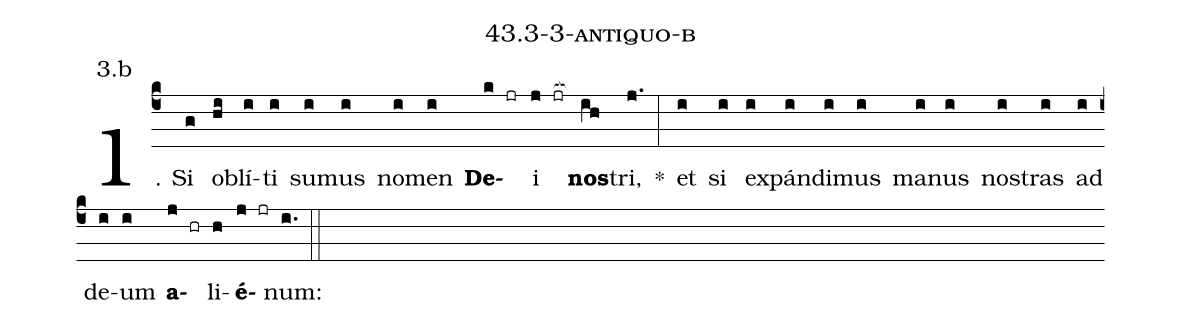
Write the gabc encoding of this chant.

name: 43.3-3-antiquo-b;
annotation: 3.b;
%%
(c4)1. Si(g) ob(hi)lí(i)ti(i) su(i)mus(i) no(i)men(i) <b>De</b>(k jr)i(j jr[ocb:1{]) <b>nos</b>(ih[ocb:0}])tri,(j.) *(:) et(i) si(i) ex(i)pán(i)di(i)mus(i) ma(i)nus(i) nos(i)tras(i) ad(i) de(i)um(i) <b>a</b>(j hr)li(h)<b>é</b>(j jr)num:(i.) (::)
